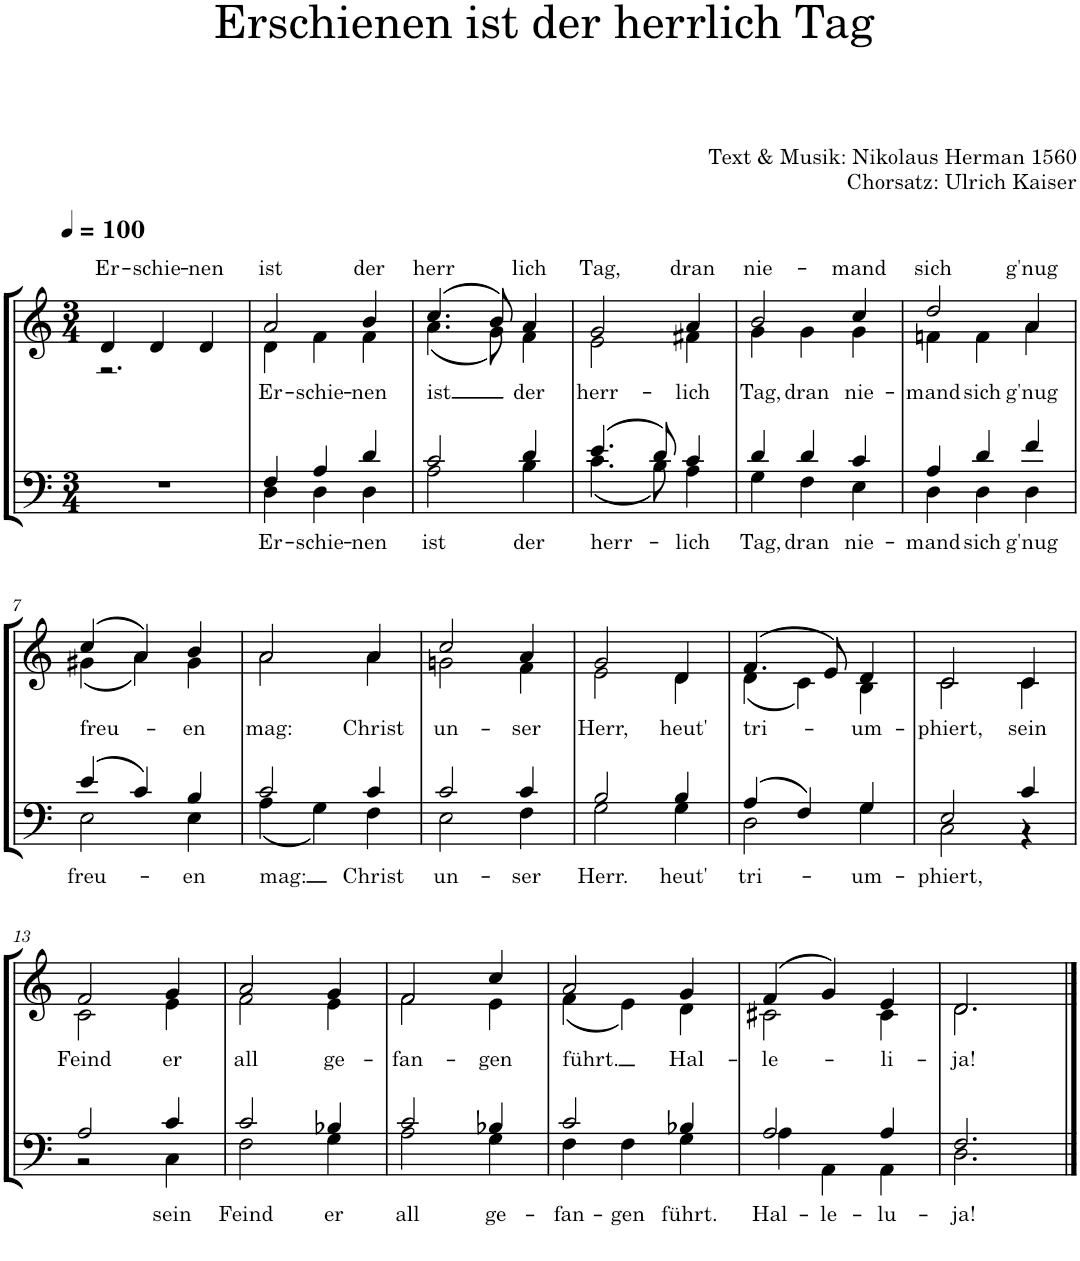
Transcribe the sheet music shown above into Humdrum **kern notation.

**kern	**text	**kern	**text
*part1	*part1	*part1	*part1
*staff2	*staff2	*staff1	*staff1
*I"Piano	*	*	*
*I'Pno.	*	*	*
*clefF4	*	*clefG2	*
*k[]	*	*k[]	*
*M3/4	*	*M3/4	*
*MM100	*	*MM100	*
=1	=1	=1	=1
!	!	!	!LO:LY:a
*	*	*^	*
2.r	.	4d/	2.r	Er-
!	!	!	!	!LO:LY:a
.	.	4d/	.	-schie-
!	!	!	!	!LO:LY:a
.	.	4d/	.	-nen
=2	=2	=2	=2	=2
*^	*	*	*	*
!	!	!LO:LY:b	!	!	!LO:LY:a
!	!	!	!	!	!LO:LY:b
4F/	4D\	Er-	2a/	4d\	Er-
!	!	!LO:LY:b	!	!	!LO:LY:b
4A/	4D\	-schie-	.	4f\	-schie-
!	!	!LO:LY:b	!	!	!LO:LY:a
!	!	!	!	!	!LO:LY:b
4d/	4D\	-nen	4b/	4f\	-nen
=3	=3	=3	=3	=3	=3
!	!	!LO:LY:b	!	!	!LO:LY:a
!	!	!	!	!	!LO:LY:b
2c/	2A\	ist	(4.cc/	(4.a\	ist
.	.	.	8b/)	8g\)	.
!	!	!LO:LY:b	!	!	!LO:LY:a
!	!	!	!	!	!LO:LY:b
4d/	4B\	der	4a/	4f\	der
=4	=4	=4	=4	=4	=4
!	!	!LO:LY:b	!	!	!LO:LY:a
!	!	!	!	!	!LO:LY:b
4.e/	4.c\	herr-	2g/	2e\	herr-
8d/	8B\	.	.	.	.
!	!	!LO:LY:b	!	!	!LO:LY:a
!	!	!	!	!	!LO:LY:b
4c/	4A\	-lich	4a/	4f#X\	-lich
=5	=5	=5	=5	=5	=5
!	!	!LO:LY:b	!	!	!LO:LY:a
!	!	!	!	!	!LO:LY:b
4d/	4G\	Tag,	2b/	4g\	Tag,
!	!	!LO:LY:b	!	!	!LO:LY:b
4d/	4F\	dran	.	4g\	dran
!	!	!LO:LY:b	!	!	!LO:LY:a
!	!	!	!	!	!LO:LY:b
4c/	4E\	nie-	4cc/	4g\	nie-
=6	=6	=6	=6	=6	=6
!	!	!LO:LY:b	!	!	!LO:LY:a
!	!	!	!	!	!LO:LY:b
4A/	4D\	-mand	2dd/	4fn\	-mand
!	!	!LO:LY:b	!	!	!LO:LY:b
4d/	4D\	sich	.	4f\	sich
!	!	!LO:LY:b	!	!	!LO:LY:a
!	!	!	!	!	!LO:LY:b
4f/	4D\	g'nug	4a/	4a\	g'nug
!!LO:LB:g=z	!!
=7	=7	=7	=7	=7	=7
!	!	!LO:LY:b	!	!	!LO:LY:b
4e/	2E\	freu-	(4cc/	(4g#X\	freu-
4c/	.	.	4a/)	4a\)	.
!	!	!LO:LY:b	!	!	!LO:LY:b
4B/	4E\	-en	4b/	4g#\	-en
=8	=8	=8	=8	=8	=8
!	!	!LO:LY:b	!	!	!LO:LY:b
2c/	4A\	mag:	2a/	2a\	mag:
.	4G\	.	.	.	.
!	!	!LO:LY:b	!	!	!LO:LY:b
4c/	4F\	Christ	4a/	4a\	Christ
=9	=9	=9	=9	=9	=9
!	!	!LO:LY:b	!	!	!LO:LY:b
2c/	2E\	un-	2cc/	2gn\	un-
!	!	!LO:LY:b	!	!	!LO:LY:b
4c/	4F\	-ser	4a/	4f\	-ser
=10	=10	=10	=10	=10	=10
!	!	!LO:LY:b	!	!	!LO:LY:b
2B/	2G\	Herr.	2g/	2e\	Herr,
!	!	!LO:LY:b	!	!	!LO:LY:b
4B/	4G\	heut'	4d/	4d\	heut'
=11	=11	=11	=11	=11	=11
!	!	!LO:LY:b	!	!	!LO:LY:b
4A/	2D\	tri-	(4.f/	(4d\	tri-
4F/	.	.	.	4c\)	.
.	.	.	8e/)	.	.
!	!	!LO:LY:b	!	!	!LO:LY:b
4G/	4G\	-um-	4d/	4B\	-um-
=12	=12	=12	=12	=12	=12
!	!	!LO:LY:b	!	!	!LO:LY:b
2E/	2C\	-phiert,	2c/	2c\	-phiert,
!	!	!	!	!	!LO:LY:b
4c/	4r	.	4c/	4c\	sein
!!LO:LB:g=z	!!
=13	=13	=13	=13	=13	=13
!	!	!	!	!	!LO:LY:b
2A/	2r	.	2f/	2c\	Feind
!	!	!LO:LY:b	!	!	!LO:LY:b
4c/	4C\	sein	4g/	4e\	er
=14	=14	=14	=14	=14	=14
!	!	!LO:LY:b	!	!	!LO:LY:b
2c/	2F\	Feind	2a/	2f\	all
!	!	!LO:LY:b	!	!	!LO:LY:b
4B-X/	4G\	er	4g/	4e\	ge-
=15	=15	=15	=15	=15	=15
!	!	!LO:LY:b	!	!	!LO:LY:b
2c/	2A\	all	2f/	2f\	-fan-
!	!	!LO:LY:b	!	!	!LO:LY:b
4B-X/	4G\	ge-	4cc/	4e\	-gen
=16	=16	=16	=16	=16	=16
!	!	!LO:LY:b	!	!	!LO:LY:b
2c/	4F\	-fan-	2a/	(4f\	führt.
!	!	!LO:LY:b	!	!	!
.	4F\	-gen	.	4e\)	.
!	!	!LO:LY:b	!	!	!LO:LY:b
4B-X/	4G\	führt.	4g/	4d\	Hal-
=17	=17	=17	=17	=17	=17
!	!	!LO:LY:b	!	!	!LO:LY:b
2A/	4A\	Hal-	(4f/	2c#X\	-le-
!	!	!LO:LY:b	!	!	!
.	4AA\	-le-	4g/)	.	.
!	!	!LO:LY:b	!	!	!LO:LY:b
4A/	4AA\	-lu-	4e/	4c#\	-li-
=18	=18	=18	=18	=18	=18
!	!	!LO:LY:b	!	!	!LO:LY:b
2.F/	2.D\	-ja!	2.d/	2.d\	-ja!
*v	*v	*	*	*	*
*	*	*v	*v	*
==	==	==	==
*-	*-	*-	*-
